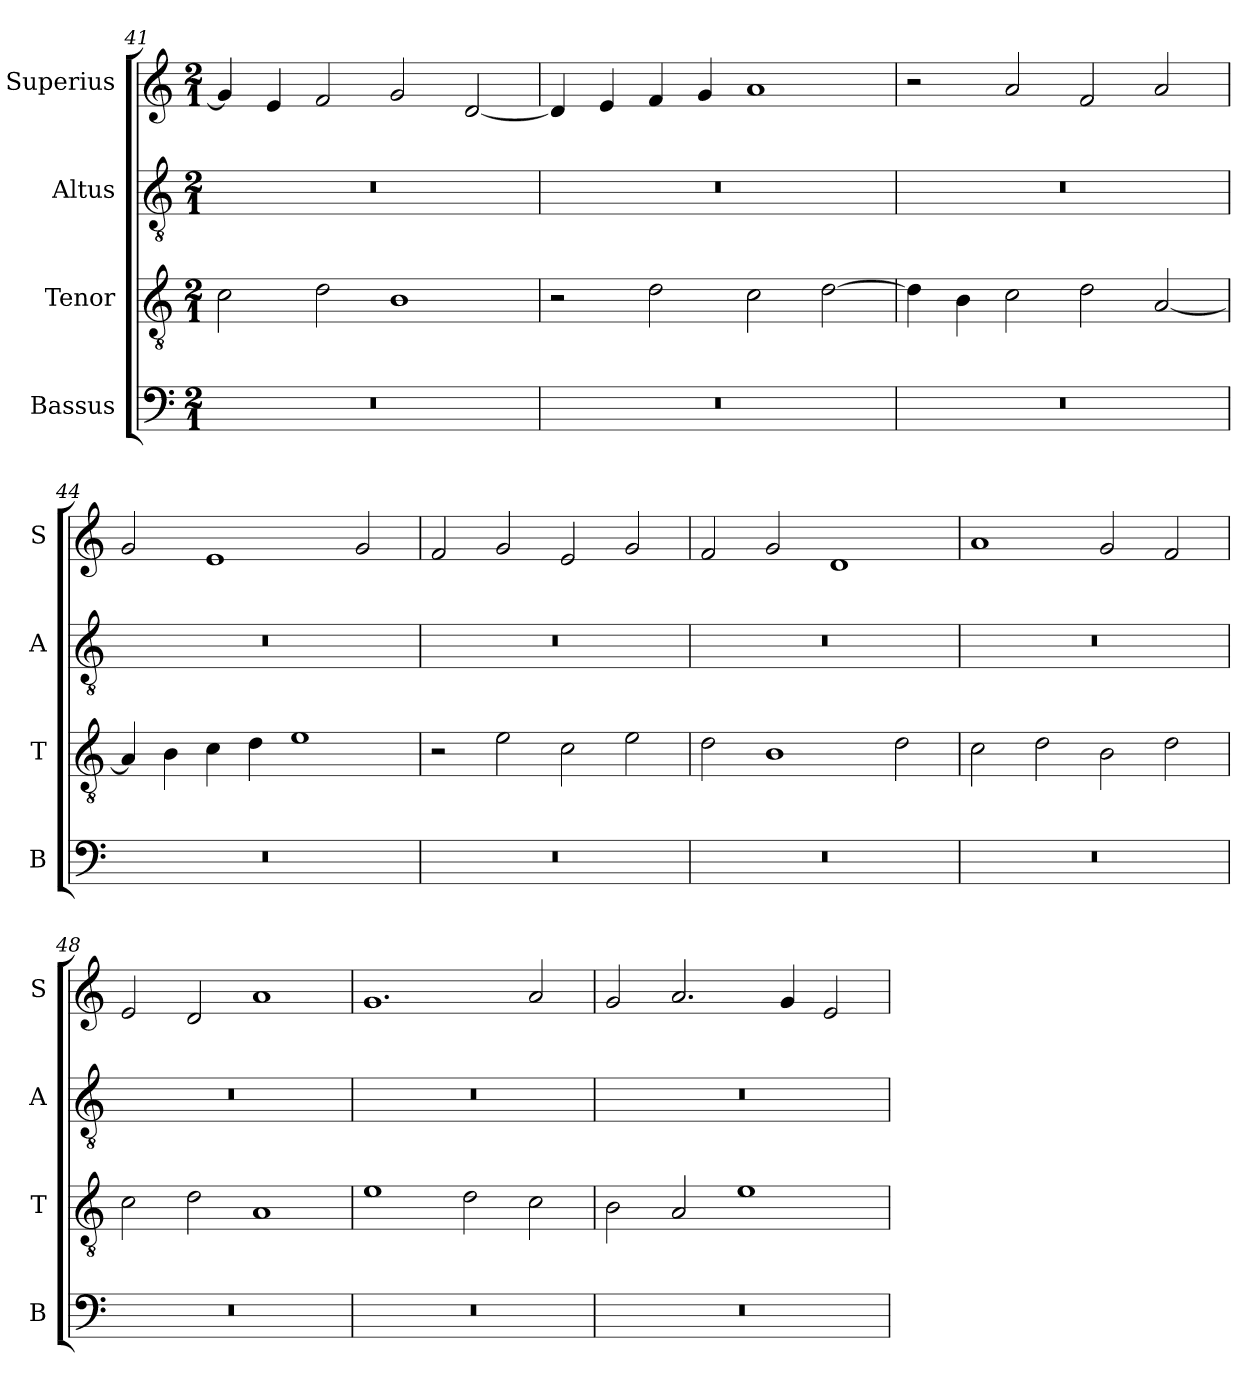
**kern	**kern	**kern	**kern
*part4	*part3	*part2	*part1
*staff4	*staff3	*staff2	*staff1
*I"Bassus	*I"Tenor	*I"Altus	*I"Superius
*I'B	*I'T	*I'A	*I'S
*clefF4	*clefGv2	*clefGv2	*clefG2
*k[]	*k[]	*k[]	*k[]
*M2/1	*M2/1	*M2/1	*M2/1
=41	=41	=41	=41
0r	2c\	0r	4g/]
.	.	.	4e/
.	2d\	.	2f/
.	1B	.	2g/
.	.	.	[2d/
=42	=42	=42	=42
0r	2r	0r	4d/]
.	.	.	4e/
.	2d\	.	4f/
.	.	.	4g/
.	2c\	.	1a
.	[2d\	.	.
=43	=43	=43	=43
0r	4d\]	0r	2r
.	4B\	.	.
.	2c\	.	2a/
.	2d\	.	2f/
.	[2A/	.	2a/
=44	=44	=44	=44
0r	4A/]	0r	2g/
.	4B\	.	.
.	4c\	.	1e
.	4d\	.	.
.	1e	.	.
.	.	.	2g/
=45	=45	=45	=45
0r	2r	0r	2f/
.	2e\	.	2g/
.	2c\	.	2e/
.	2e\	.	2g/
=46	=46	=46	=46
0r	2d\	0r	2f/
.	1B	.	2g/
.	.	.	1d
.	2d\	.	.
=47	=47	=47	=47
0r	2c\	0r	1a
.	2d\	.	.
.	2B\	.	2g/
.	2d\	.	2f/
=48	=48	=48	=48
0r	2c\	0r	2e/
.	2d\	.	2d/
.	1A	.	1a
=49	=49	=49	=49
0r	1e	0r	1.g
.	2d\	.	.
.	2c\	.	2a/
=50	=50	=50	=50
0r	2B\	0r	2g/
.	2A/	.	2.a/
.	1e	.	.
.	.	.	4g/
.	.	.	2e/
=	=	=	=
*-	*-	*-	*-
